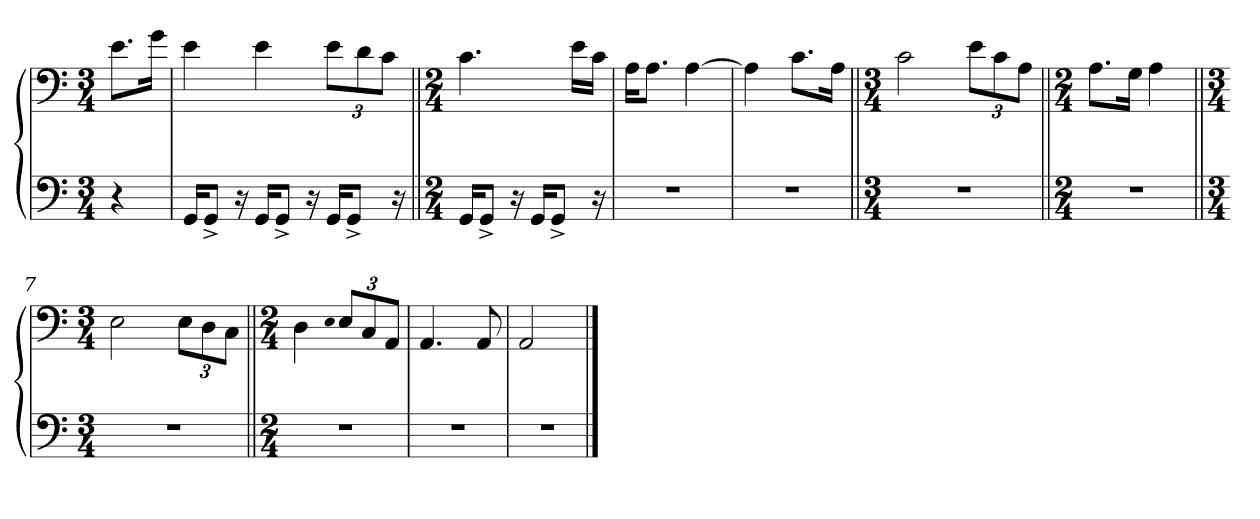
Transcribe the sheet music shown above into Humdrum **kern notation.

**kern	**kern
*part1	*part1
*staff2	*staff1
*clefF4	*clefF4
*k[]	*k[]
*M3/4	*M3/4
=	=
4r	8.e\L
.	16g\Jk
=1	=1
16GG/KL	4e\
8GG^/J	.
16r	.
16GG/KL	4e\
8GG^/J	.
16r	.
16GG/KL	12e\L
8GG^/J	.
.	12d\
.	12c\J
16r	.
=2||	=2||
*M2/4	*M2/4
16GG/KL	4.c\
8GG^/J	.
16r	.
16GG/KL	.
8GG^/J	.
.	16e\LL
16r	16c\JJ
=3	=3
2r	16A\KL
.	8.A\J
.	[4A\
=4	=4
2r	4A\]
.	8.c\L
.	16A\Jk
=5||	=5||
*M3/4	*M3/4
2.r	2c\
.	12e\L
.	12c\
.	12A\J
=6||	=6||
*M2/4	*M2/4
2r	8.A\L
.	16G\Jk
.	4A\
=7||	=7||
*M3/4	*M3/4
2.r	2E\
.	12E\L
.	12D\
.	12C\J
=8||	=8||
*M2/4	*M2/4
2r	4D\
.	qE
.	12E/L
.	12C/
.	12AA/J
=9	=9
2r	4.AA/
.	8AA/
=10	=10
2r	2AA/
==	==
*-	*-
